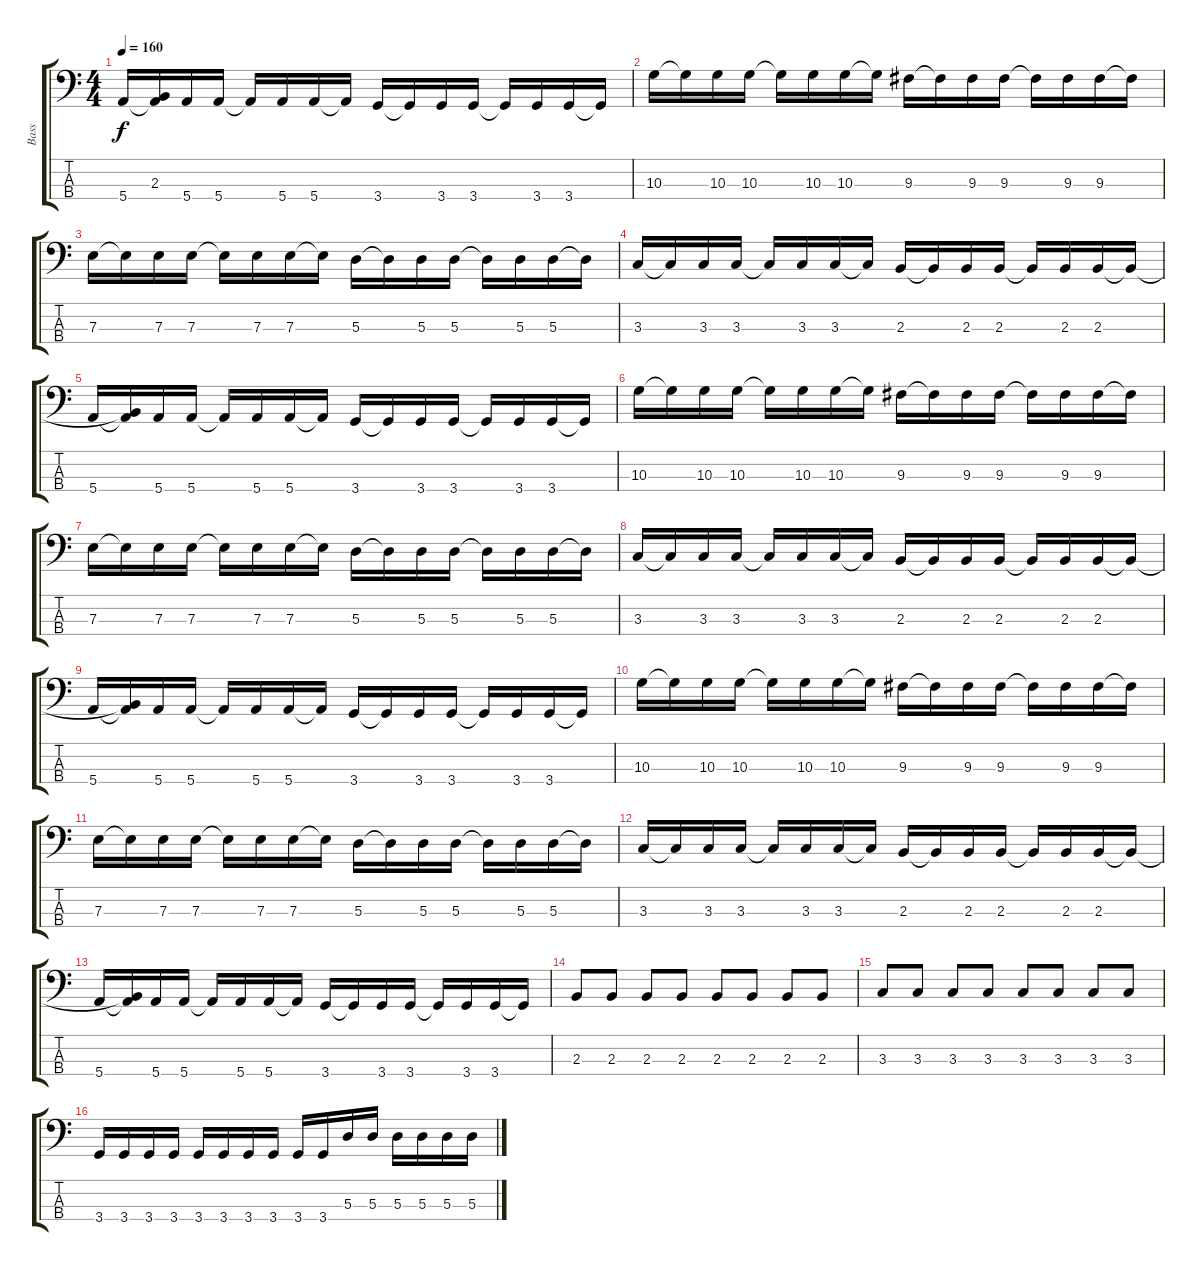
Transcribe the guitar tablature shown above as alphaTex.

\track ("Bass" "Bass") {instrument electricbassfinger}
\staff {score tabs}
\tuning (G2 D2 A1 E1) {hide}
\ts (4 4)
\tempo 160
\clef f4
\ks c
5.4.16{dy f} (2.3{t} 5.4{t}).16 5.4.16 5.4.16 5.4{t}.16 5.4.16 5.4.16 5.4{t}.16 3.4.16 3.4{t}.16 3.4.16 3.4.16 3.4{t}.16 3.4.16 3.4.16 3.4{t}.16 |
10.3.16 10.3{t}.16 10.3.16 10.3.16 10.3{t}.16 10.3.16 10.3.16 10.3{t}.16 9.3.16 9.3{t}.16 9.3.16 9.3.16 9.3{t}.16 9.3.16 9.3.16 9.3{t}.16 |
7.3.16 7.3{t}.16 7.3.16 7.3.16 7.3{t}.16 7.3.16 7.3.16 7.3{t}.16 5.3.16 5.3{t}.16 5.3.16 5.3.16 5.3{t}.16 5.3.16 5.3.16 5.3{t}.16 |
3.3.16 3.3{t}.16 3.3.16 3.3.16 3.3{t}.16 3.3.16 3.3.16 3.3{t}.16 2.3.16 2.3{t}.16 2.3.16 2.3.16 2.3{t}.16 2.3.16 2.3.16 2.3{t}.16 |
5.4.16 (2.3{t} 5.4{t}).16 5.4.16 5.4.16 5.4{t}.16 5.4.16 5.4.16 5.4{t}.16 3.4.16 3.4{t}.16 3.4.16 3.4.16 3.4{t}.16 3.4.16 3.4.16 3.4{t}.16 |
10.3.16 10.3{t}.16 10.3.16 10.3.16 10.3{t}.16 10.3.16 10.3.16 10.3{t}.16 9.3.16 9.3{t}.16 9.3.16 9.3.16 9.3{t}.16 9.3.16 9.3.16 9.3{t}.16 |
7.3.16 7.3{t}.16 7.3.16 7.3.16 7.3{t}.16 7.3.16 7.3.16 7.3{t}.16 5.3.16 5.3{t}.16 5.3.16 5.3.16 5.3{t}.16 5.3.16 5.3.16 5.3{t}.16 |
3.3.16 3.3{t}.16 3.3.16 3.3.16 3.3{t}.16 3.3.16 3.3.16 3.3{t}.16 2.3.16 2.3{t}.16 2.3.16 2.3.16 2.3{t}.16 2.3.16 2.3.16 2.3{t}.16 |
5.4.16 (2.3{t} 5.4{t}).16 5.4.16 5.4.16 5.4{t}.16 5.4.16 5.4.16 5.4{t}.16 3.4.16 3.4{t}.16 3.4.16 3.4.16 3.4{t}.16 3.4.16 3.4.16 3.4{t}.16 |
10.3.16 10.3{t}.16 10.3.16 10.3.16 10.3{t}.16 10.3.16 10.3.16 10.3{t}.16 9.3.16 9.3{t}.16 9.3.16 9.3.16 9.3{t}.16 9.3.16 9.3.16 9.3{t}.16 |
7.3.16 7.3{t}.16 7.3.16 7.3.16 7.3{t}.16 7.3.16 7.3.16 7.3{t}.16 5.3.16 5.3{t}.16 5.3.16 5.3.16 5.3{t}.16 5.3.16 5.3.16 5.3{t}.16 |
3.3.16 3.3{t}.16 3.3.16 3.3.16 3.3{t}.16 3.3.16 3.3.16 3.3{t}.16 2.3.16 2.3{t}.16 2.3.16 2.3.16 2.3{t}.16 2.3.16 2.3.16 2.3{t}.16 |
5.4.16 (2.3{t} 5.4{t}).16 5.4.16 5.4.16 5.4{t}.16 5.4.16 5.4.16 5.4{t}.16 3.4.16 3.4{t}.16 3.4.16 3.4.16 3.4{t}.16 3.4.16 3.4.16 3.4{t}.16 |
2.3.8 2.3.8 2.3.8 2.3.8 2.3.8 2.3.8 2.3.8 2.3.8 |
3.3.8 3.3.8 3.3.8 3.3.8 3.3.8 3.3.8 3.3.8 3.3.8 |
3.4.16 3.4.16 3.4.16 3.4.16 3.4.16 3.4.16 3.4.16 3.4.16 3.4.16 3.4.16 5.3.16 5.3.16 5.3.16 5.3.16 5.3.16 5.3.16
